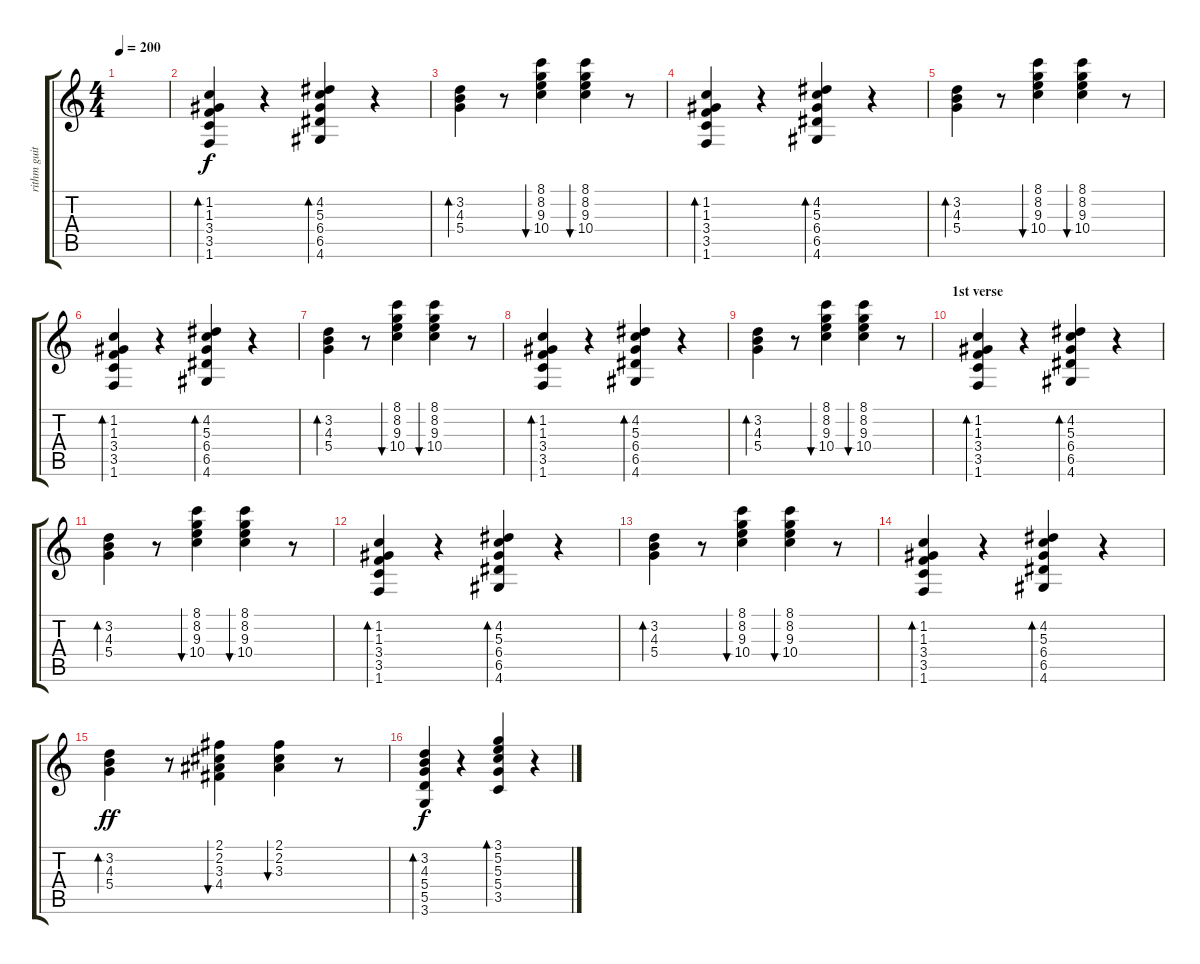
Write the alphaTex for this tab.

\track ("rithm guitar" "rithm guit") {instrument electricguitarmuted}
\staff {score tabs}
\tuning (E4 B3 G3 D3 A2 E2) {hide}
\ts (4 4)
\tempo 200
\clef g2
\ks c
|
(1.2 1.3 3.4 3.5 1.6).4{bd 60 volume 14} r.4 (4.2 5.3 6.4 6.5 4.6).4{bd 60} r.4 |
(3.2 4.3 5.4).4{bd 60} r.8 (8.1 8.2 9.3 10.4).4{bu 60} (8.1 8.2 9.3 10.4).4{bu 60} r.8 |
(1.2 1.3 3.4 3.5 1.6).4{bd 60} r.4 (4.2 5.3 6.4 6.5 4.6).4{bd 60} r.4 |
(3.2 4.3 5.4).4{bd 60} r.8 (8.1 8.2 9.3 10.4).4{bu 60} (8.1 8.2 9.3 10.4).4{bu 60} r.8 |
(1.2 1.3 3.4 3.5 1.6).4{bd 60} r.4 (4.2 5.3 6.4 6.5 4.6).4{bd 60} r.4 |
(3.2 4.3 5.4).4{bd 60} r.8 (8.1 8.2 9.3 10.4).4{bu 60} (8.1 8.2 9.3 10.4).4{bu 60} r.8 |
(1.2 1.3 3.4 3.5 1.6).4{bd 60} r.4 (4.2 5.3 6.4 6.5 4.6).4{bd 60} r.4 |
(3.2 4.3 5.4).4{bd 60} r.8 (8.1 8.2 9.3 10.4).4{bu 60} (8.1 8.2 9.3 10.4).4{bu 60} r.8 |
\section ("" "1st verse")
(1.2 1.3 3.4 3.5 1.6).4{bd 60 volume 10} r.4 (4.2 5.3 6.4 6.5 4.6).4{bd 60} r.4 |
(3.2 4.3 5.4).4{bd 60} r.8 (8.1 8.2 9.3 10.4).4{bu 60} (8.1 8.2 9.3 10.4).4{bu 60} r.8 |
(1.2 1.3 3.4 3.5 1.6).4{bd 60} r.4 (4.2 5.3 6.4 6.5 4.6).4{bd 60} r.4 |
(3.2 4.3 5.4).4{bd 60} r.8 (8.1 8.2 9.3 10.4).4{bu 60} (8.1 8.2 9.3 10.4).4{bu 60} r.8 |
(1.2 1.3 3.4 3.5 1.6).4{bd 60} r.4 (4.2 5.3 6.4 6.5 4.6).4{bd 60} r.4 |
(3.2 4.3 5.4).4{bd 60 dy ff} r.8 (2.1 2.2 3.3 4.4).4{bu 60} (2.1 2.2 3.3).4{bu 60} r.8 |
(3.2 4.3 5.4 5.5 3.6).4{bd 60 dy f} r.4 (3.1 5.2 5.3 5.4 3.5).4{bd 60} r.4
